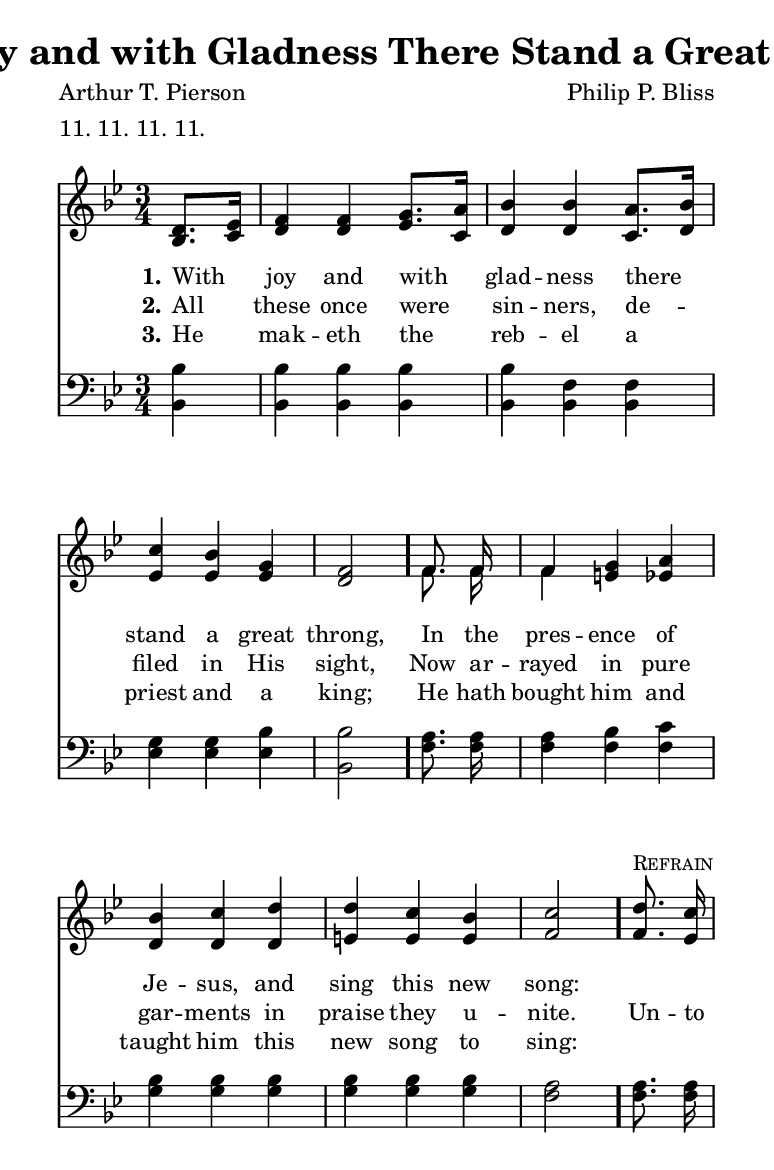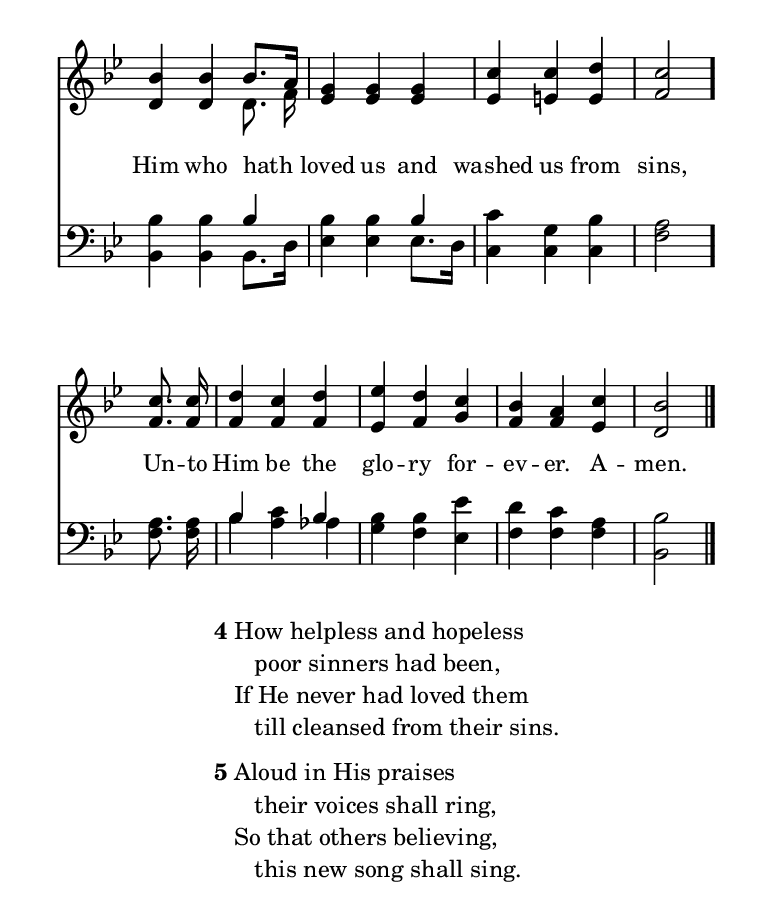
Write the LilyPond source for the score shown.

\include "common/global.ily"
\paper {
  \include "common/paper.ily"
}

\header{
  %gospel
  hymnnumber = "133"
  title = "With Joy and with Gladness There Stand a Great Throng" % see https://hymnary.org/text/with_harps_and_with_viols
  markuptitle = \markup \center-column { "With Joy and with Gladness" "There Stand a Great Throng" \vspace #0.4 }
  tunename = ""
  meter = "11. 11. 11. 11."
  poet = "Arthur T. Pierson" % see https://hymnary.org/text/with_harps_and_with_viols
  composer = "Philip P. Bliss" % see https://hymnary.org/tune/with_harps_and_with_viols_bliss
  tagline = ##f
}

% for fermata in MIDI
ta = { \tempo 4=80 }
tb = { \tempo 4=40 }

global = {
  \include "common/overrides.ily"
  \override Staff.TimeSignature.style = #'numbered
  \time 3/4
  \override Score.MetronomeMark.transparent = ##t % hide all fermata changes too
  \ta
  \key bes \major
  \partial 4
  \autoBeamOff
}

notesSoprano = {
\global
\relative c' {

  d8.[ ees16] | f4 f g8.[ a16] | bes4 bes a8.[ bes16] | c4 bes g | f2
  f8. f16 | f4 g a | bes c d | d c bes | c2

  << s^\markup { \small \caps "Refrain" }
  { d8. c16 | bes4 bes bes8.[ a16] | g4 g g | c c d | c2 } >>
  c8. c16 | d4 c d | ees d c | bes a c | bes2

  \bar "|."

}
}

notesAlto = {
\global
\relative e' {

  bes8.[ c16] | d4 d ees8.[ c16] | d4 d c8.[ d16] | ees4 ees ees | d2
  f8. f16 | f4 e ees | d d d | e e e | f2

  f8. ees16 | d4 d d8. f16 | ees4 ees ees | ees e e | f2
  f8. f16 | f4 f f | ees f g | f f ees | d2

}
}

notesTenor = {
\global
\relative a {

  bes4 | bes bes bes | bes f f | g g bes | bes2
  a8. a16 | a4 bes c | bes bes bes | bes bes bes | a2

  a8. a16 | bes4 bes bes | bes bes bes | c g bes | a2
  a8. a16 | bes4 c bes | bes bes ees | d c a | bes2

}
}

notesBass = {
\global
\relative f, {

  bes4 | bes bes bes | bes bes bes | ees ees ees | bes2
  f'8. f16 | f4 f f | g g g | g g g | f2

  f8. f16 | bes,4 bes bes8.[ d16] | ees4 ees ees8.[ d16] | c4 c c | f2
  f8. f16 | bes4 a aes | g f ees | f f f | bes,2

}
}

Refrain = \lyricmode {

Un -- to Him who hath loved us and washed us from sins, \bar "." \eogbreak
Un -- to Him be the glo -- ry for -- ev -- er. A -- men. \bar "." \eogbreak

}

wordsA = \lyricmode {
\set stanza = "1."

With joy and with glad -- ness there stand a great throng, \bar "." \eogbreak % blue book changes "stand" to "stands" but leaves "sing" in the next line
In the pres -- ence of Je -- sus, and sing this new song: \bar "." \eogbreak

}

wordsB = \lyricmode {
\set stanza = "2."

All these once were sin -- ners, de -- filed in His sight,
Now ar -- rayed in pure gar -- ments in praise they u -- nite.

\Refrain

}

wordsC = \lyricmode {
\set stanza = "3."

He mak -- eth the reb -- el a priest and a king;
He hath bought him and taught him this new song to sing:

}

wordsD = \markuplist {

\line { How helpless and hopeless } \line { { \hspace #2 } poor sinners had been, }
\line { If He never had loved them } \line { { \hspace #2 } till cleansed from their sins. }

}

wordsE = \markuplist {

\line { Aloud in His praises } \line { { \hspace #2 } their voices shall ring, }
\line { So that others believing, } \line { { \hspace #2 } this new song shall sing. }

}

\score {
  \context ChoirStaff <<
    \context Staff = upper <<
      \set Staff.autoBeaming = ##f
      \set ChoirStaff.systemStartDelimiter = #'SystemStartBar
      \set ChoirStaff.printPartCombineTexts = ##f
      \partcombine #'(2 . 11) \notesSoprano \notesAlto
      \context NullVoice = sopranos { \voiceOne << \notesSoprano >> }
      \context Lyrics = one   \lyricsto sopranos \wordsA
      \context Lyrics = two   \lyricsto sopranos \wordsB
      \context Lyrics = three \lyricsto sopranos \wordsC
    >>
    \context Staff = men <<
      \set Staff.autoBeaming = ##f
      \clef bass
      \set ChoirStaff.printPartCombineTexts = ##f
      \partcombine #'(2 . 11) \notesTenor \notesBass
    >>
  >>
  \layout {
    \include "common/layout.ily"
  }
  #(cond ((ly:get-option 'eog-midi-permitted) #{ \midi{
    \include "common/midi.ily"
  } #}))
}

\markup { \fontsize #0.3 \column {
  \fill-line { \vcenter \column {
    \vspace #1
    \line{ \bold 4 \column { \wordsD } } \combine \null \vspace #0.4
    \line{ \bold 5 \column { \wordsE } }
  } }
} }

\version "2.19.49"  % necessary for upgrading to future LilyPond versions.

% vi:set et ts=2 sw=2 ai nocindent syntax=lilypond:
